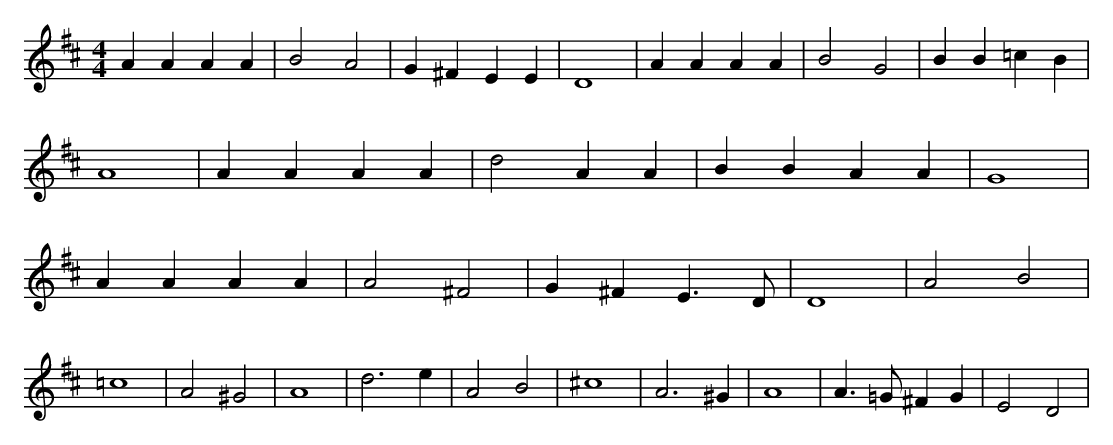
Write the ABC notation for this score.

X:1
M:4/4
L:1/8
K:D
A2 A2 A2 A2 | B4 A4 | G2 ^F2 E2 E2 | D8 | A2 A2 A2 A2 | B4 G4 | B2 B2 =c2 B2 | A8 | A2 A2 A2 A2 | d4 A2 A2 | B2 B2 A2 A2 | G8 | A2 A2 A2 A2 | A4 ^F4 | G2 ^F2 E3 D | D8 | A4 B4 | =c8 | A4 ^G4 | A8 | d6 e2 | A4 B4 | ^c8 | A6 ^G2 | A8 | A3 =G ^F2 G2 | E4 D4 |
